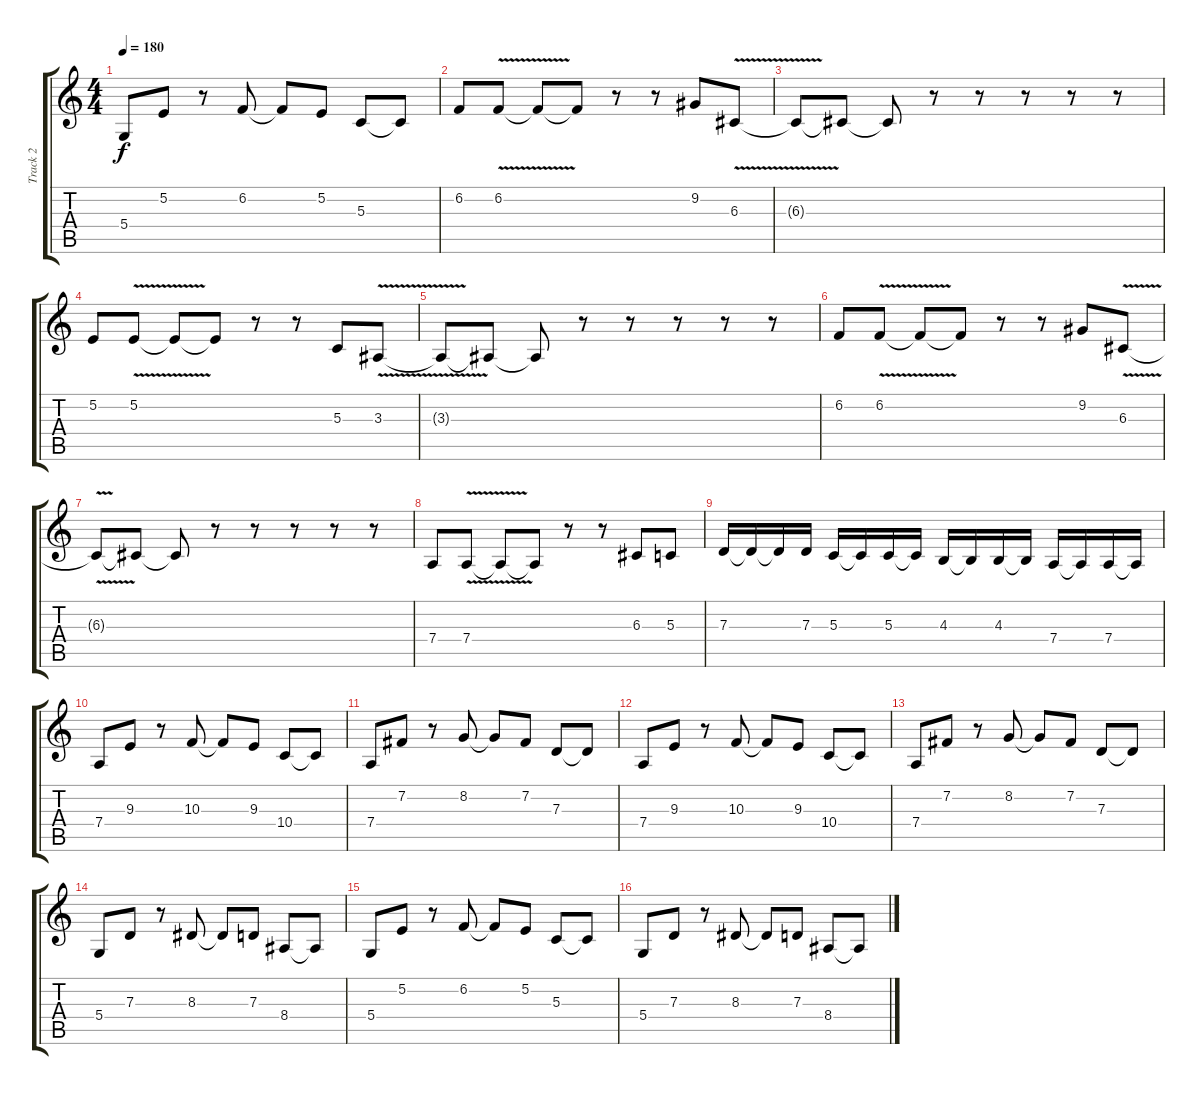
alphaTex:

\track ("Track 2" "Track 2") {instrument lead5charang}
\staff {score tabs}
\tuning (E4 B3 G3 D3 A2 E2) {hide}
\ts (4 4)
\tempo 180
\clef g2
\ks c
5.4.8{dy f} 5.2.8 r.8 6.2.8 6.2{t}.8 5.2.8 5.3.8 5.3{t}.8 |
6.2.8 6.2{v}.8 6.2{t}.8 6.2{t}.8 r.8 r.8 9.2.8 6.3{v}.8 |
6.3{t}.8 6.3{t}.8 6.3{t}.8 r.8 r.8 r.8 r.8 r.8 |
5.2.8 5.2{v}.8 5.2{t}.8 5.2{t}.8 r.8 r.8 5.3.8 3.3{v}.8 |
3.3{t}.8 3.3{t}.8 3.3{t}.8 r.8 r.8 r.8 r.8 r.8 |
6.2.8 6.2{v}.8 6.2{t}.8 6.2{t}.8 r.8 r.8 9.2.8 6.3{v}.8 |
6.3{t}.8 6.3{t}.8 6.3{t}.8 r.8 r.8 r.8 r.8 r.8 |
7.4.8 7.4{v}.8 7.4{t}.8 7.4{t}.8 r.8 r.8 6.3.8 5.3.8 |
7.3.16 7.3{t}.16 7.3{t}.16 7.3.16 5.3.16 5.3{t}.16 5.3.16 5.3{t}.16 4.3.16 4.3{t}.16 4.3.16 4.3{t}.16 7.4.16 7.4{t}.16 7.4.16 7.4{t}.16 |
7.4.8 9.3.8 r.8 10.3.8 10.3{t}.8 9.3.8 10.4.8 10.4{t}.8 |
7.4.8 7.2.8 r.8 8.2.8 8.2{t}.8 7.2.8 7.3.8 7.3{t}.8 |
7.4.8 9.3.8 r.8 10.3.8 10.3{t}.8 9.3.8 10.4.8 10.4{t}.8 |
7.4.8 7.2.8 r.8 8.2.8 8.2{t}.8 7.2.8 7.3.8 7.3{t}.8 |
5.4.8 7.3.8 r.8 8.3.8 8.3{t}.8 7.3.8 8.4.8 8.4{t}.8 |
5.4.8 5.2.8 r.8 6.2.8 6.2{t}.8 5.2.8 5.3.8 5.3{t}.8 |
5.4.8 7.3.8 r.8 8.3.8 8.3{t}.8 7.3.8 8.4.8 8.4{t}.8
